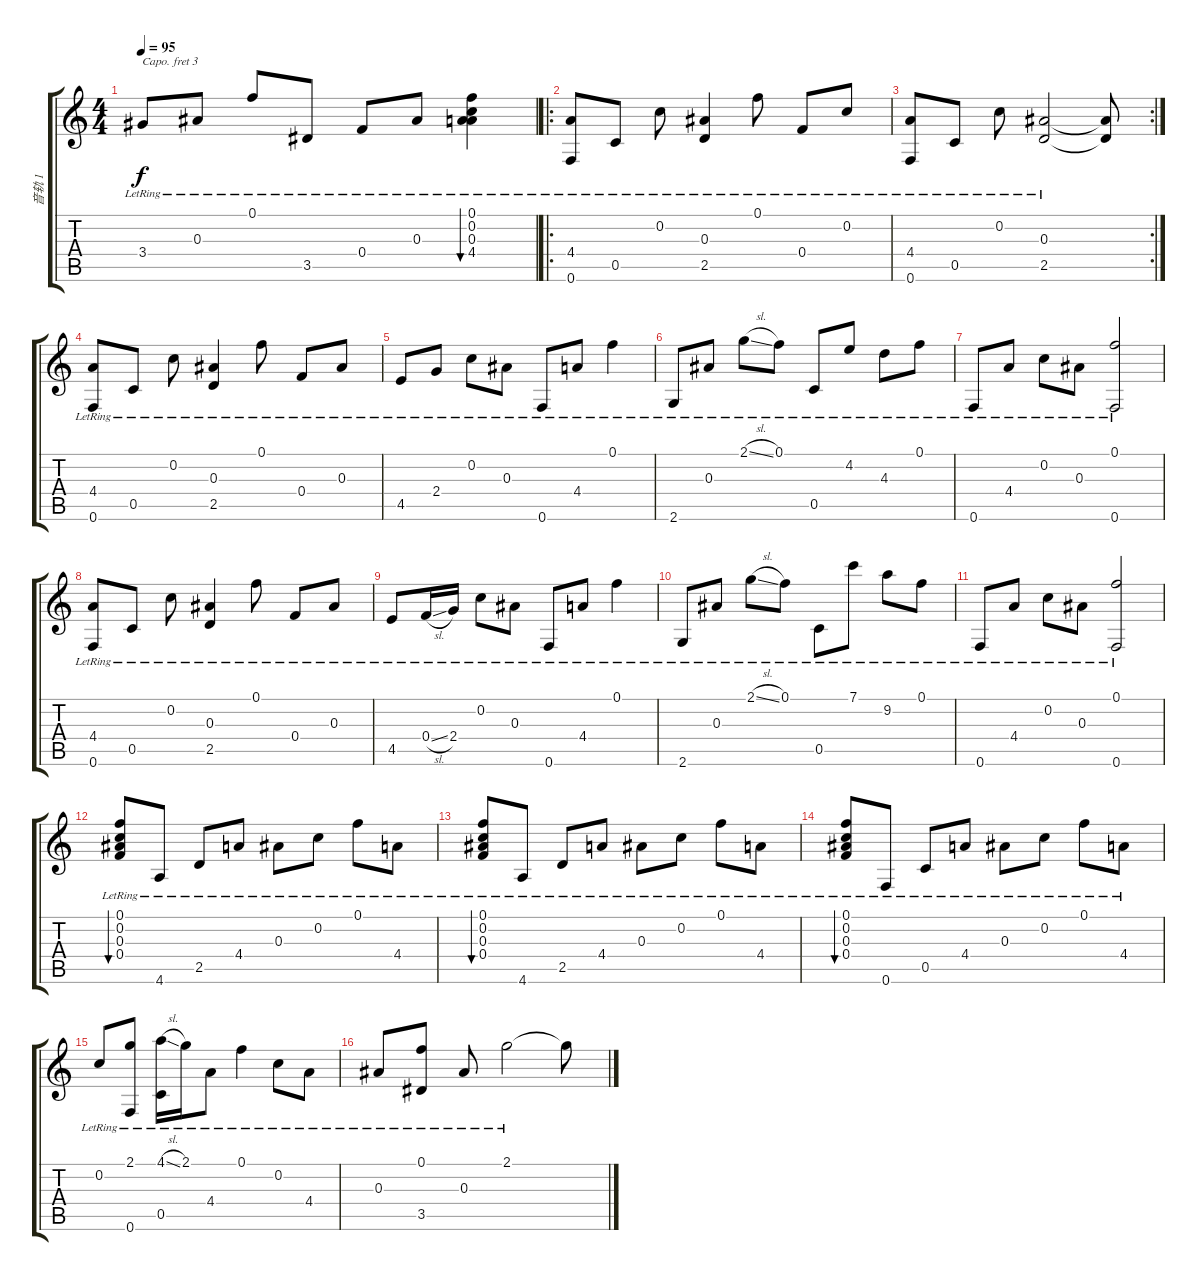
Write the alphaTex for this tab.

\track ("音轨 1" "音轨 1") {instrument acousticguitarsteel}
\staff {score tabs}
\capo 3
\tuning (D4 A3 G3 D3 A2 D2) {hide}
\ts (4 4)
\tempo 95
\clef g2
\ks c
3.4{lr}.8{dy f} 0.3{lr}.8 0.1{lr}.8 3.5{lr}.8 0.4{lr}.8 0.3{lr}.8 (0.1{lr} 0.2{lr} 0.3{lr} 4.4{lr}).4{bu 480} |
\ro
(4.4{lr} 0.6{lr}).8 0.5{lr}.8 0.2{lr}.8 (0.3{lr} 2.5{lr}).4 0.1{lr}.8 0.4{lr}.8 0.2{lr}.8 |
\rc 2
(4.4{lr} 0.6{lr}).8 0.5{lr}.8 0.2{lr}.8 (0.3{lr} 2.5{lr}).2 (0.3{t} 2.5{t}).8 |
(4.4{lr} 0.6{lr}).8 0.5{lr}.8 0.2{lr}.8 (0.3{lr} 2.5{lr}).4 0.1{lr}.8 0.4{lr}.8 0.3{lr}.8 |
4.5{lr}.8 2.4{lr}.8 0.2{lr}.8 0.3{lr}.8 0.6{lr}.8 4.4{lr}.8 0.1{lr}.4 |
2.6{lr}.8 0.3{lr}.8 2.1{sl lr}.8 0.1{lr}.8 0.5{lr}.8 4.2{lr}.8 4.3{lr}.8 0.1{lr}.8 |
0.6{lr}.8 4.4{lr}.8 0.2{lr}.8 0.3{lr}.8 (0.1{lr} 0.6{lr}).2 |
(4.4{lr} 0.6{lr}).8 0.5{lr}.8 0.2{lr}.8 (0.3{lr} 2.5{lr}).4 0.1{lr}.8 0.4{lr}.8 0.3{lr}.8 |
4.5{lr}.8 0.4{sl lr}.16 2.4{lr}.16 0.2{lr}.8 0.3{lr}.8 0.6{lr}.8 4.4{lr}.8 0.1{lr}.4 |
2.6{lr}.8 0.3{lr}.8 2.1{sl lr}.8 0.1{lr}.8 0.5{lr}.8 7.1{lr}.8 9.2{lr}.8 0.1{lr}.8 |
0.6{lr}.8 4.4{lr}.8 0.2{lr}.8 0.3{lr}.8 (0.1{lr} 0.6{lr}).2 |
(0.1{lr} 0.2{lr} 0.3{lr} 0.4{lr}).8{bu 480} 4.6{lr}.8 2.5{lr}.8 4.4{lr}.8 0.3{lr}.8 0.2{lr}.8 0.1{lr}.8 4.4{lr}.8 |
(0.1{lr} 0.2{lr} 0.3{lr} 0.4{lr}).8{bu 480} 4.6{lr}.8 2.5{lr}.8 4.4{lr}.8 0.3{lr}.8 0.2{lr}.8 0.1{lr}.8 4.4{lr}.8 |
(0.1{lr} 0.2{lr} 0.3{lr} 0.4{lr}).8{bu 480} 0.6{lr}.8 0.5{lr}.8 4.4{lr}.8 0.3{lr}.8 0.2{lr}.8 0.1{lr}.8 4.4{lr}.8 |
0.2{lr}.8 (2.1{lr} 0.6{lr}).8 (4.1{sl lr} 0.5{lr}).16 2.1{lr}.16 4.4{lr}.8 0.1{lr}.4 0.2{lr}.8 4.4{lr}.8 |
0.3{lr}.8 (0.1{lr} 3.5{lr}).8 0.3{lr}.8 2.1{lr}.2 2.1{t}.8
